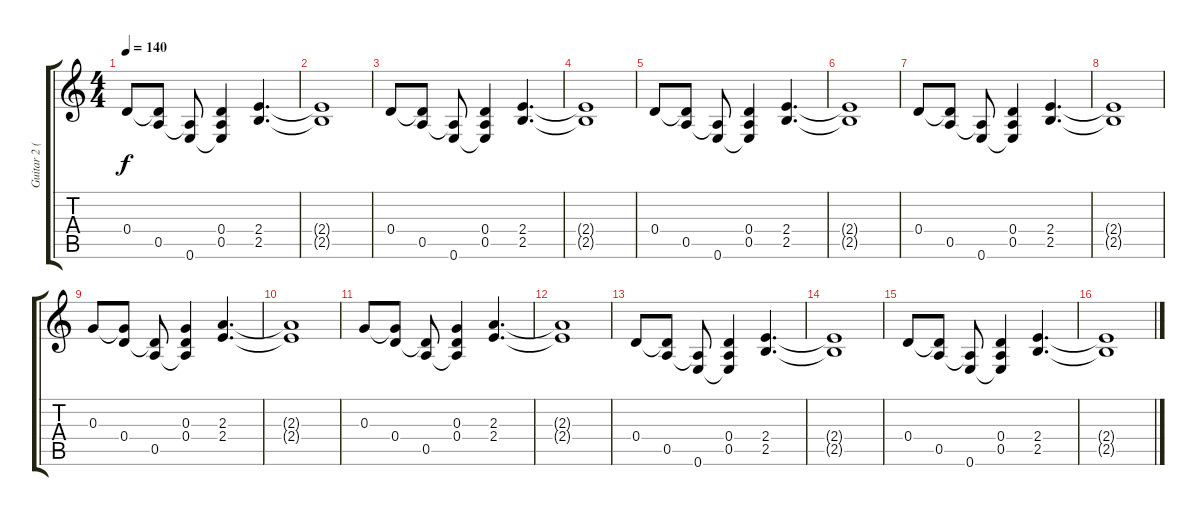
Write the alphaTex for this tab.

\track ("Guitar 2 (A. Young)" "Guitar 2 (") {instrument overdrivenguitar}
\staff {score tabs}
\tuning (E4 B3 G3 D3 A2 E2) {hide}
\ts (4 4)
\tempo 140
\clef g2
\ks c
0.4.8{dy f} (0.4{t} 0.5).8 (0.5{t} 0.6).8 (0.4 0.5 0.6{t}).4 (2.4 2.5).4{d} |
(2.4{t} 2.5{t}).1 |
0.4.8 (0.4{t} 0.5).8 (0.5{t} 0.6).8 (0.4 0.5 0.6{t}).4 (2.4 2.5).4{d} |
(2.4{t} 2.5{t}).1 |
0.4.8 (0.4{t} 0.5).8 (0.5{t} 0.6).8 (0.4 0.5 0.6{t}).4 (2.4 2.5).4{d} |
(2.4{t} 2.5{t}).1 |
0.4.8 (0.4{t} 0.5).8 (0.5{t} 0.6).8 (0.4 0.5 0.6{t}).4 (2.4 2.5).4{d} |
(2.4{t} 2.5{t}).1 |
0.3.8 (0.3{t} 0.4).8 (0.4{t} 0.5).8 (0.3 0.4 0.5{t}).4 (2.3 2.4).4{d} |
(2.3{t} 2.4{t}).1 |
0.3.8 (0.3{t} 0.4).8 (0.4{t} 0.5).8 (0.3 0.4 0.5{t}).4 (2.3 2.4).4{d} |
(2.3{t} 2.4{t}).1 |
0.4.8 (0.4{t} 0.5).8 (0.5{t} 0.6).8 (0.4 0.5 0.6{t}).4 (2.4 2.5).4{d} |
(2.4{t} 2.5{t}).1 |
0.4.8 (0.4{t} 0.5).8 (0.5{t} 0.6).8 (0.4 0.5 0.6{t}).4 (2.4 2.5).4{d} |
(2.4{t} 2.5{t}).1
